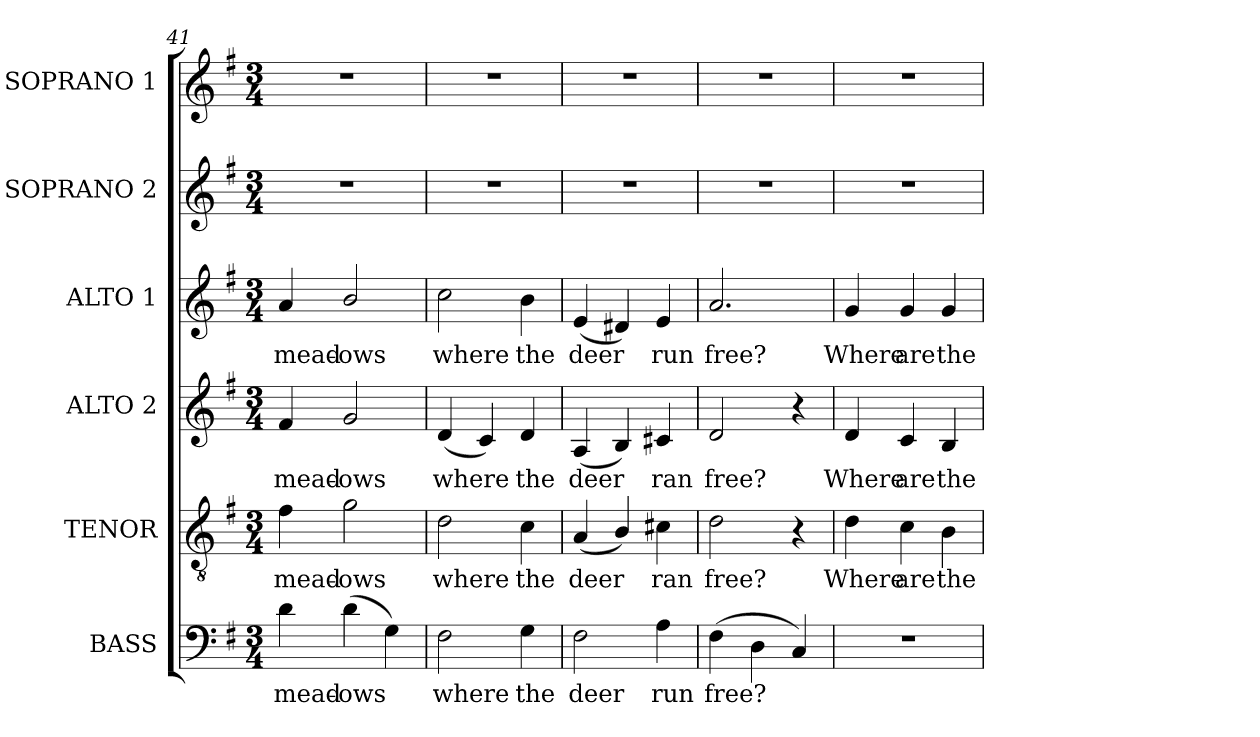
**kern	**text	**kern	**text	**kern	**text	**kern	**text	**kern	**kern
*part6	*part6	*part5	*part5	*part4	*part4	*part3	*part3	*part2	*part1
*staff6	*staff6	*staff5	*staff5	*staff4	*staff4	*staff3	*staff3	*staff2	*staff1
*I"BASS	*	*I"TENOR	*	*I"ALTO 2	*	*I"ALTO 1	*	*I"SOPRANO 2	*I"SOPRANO 1
*I'B.	*	*I'T.	*	*I'A.2	*	*I'A.1	*	*I'S.2	*I'S.1
*clefF4	*	*clefGv2	*	*clefG2	*	*clefG2	*	*clefG2	*clefG2
*	*	*ITrd7c12	*	*	*	*	*	*	*
*k[f#]	*	*k[f#]	*	*k[f#]	*	*k[f#]	*	*k[f#]	*k[f#]
*G:	*	*G:	*	*G:	*	*G:	*	*G:	*G:
*M3/4	*	*M3/4	*	*M3/4	*	*M3/4	*	*M3/4	*M3/4
=41	=41	=41	=41	=41	=41	=41	=41	=41	=41
!	!LO:LY:b:color=#000000	!	!	!	!	!	!	!	!
!	!	!	!LO:LY:b:color=#000000	!	!	!	!	!	!
!	!	!	!	!	!LO:LY:b:color=#000000	!	!	!	!
!	!	!	!	!	!	!	!LO:LY:b:color=#000000	!LO:N:vis=1	!LO:N:vis=1
4di\	mead-	4F#i\	mead-	4f#i/	mead-	4ai/	mead-	2.r	2.r
!	!LO:LY:b:color=#000000	!	!	!	!	!	!	!	!
!	!	!	!LO:LY:b:color=#000000	!	!	!	!	!	!
!	!	!	!	!	!LO:LY:b:color=#000000	!	!	!	!
!	!	!	!	!	!	!	!LO:LY:b:color=#000000	!	!
(4di\	-ows	2Gi\	-ows	2gi/	-ows	2bi/	-ows	.	.
4Gi\)	.	.	.	.	.	.	.	.	.
=42	=42	=42	=42	=42	=42	=42	=42	=42	=42
!	!LO:LY:b:color=#000000	!	!	!	!	!	!	!	!
!	!	!	!LO:LY:b:color=#000000	!	!	!	!	!	!
!	!	!	!	!	!LO:LY:b:color=#000000	!	!	!	!
!	!	!	!	!	!	!	!LO:LY:b:color=#000000	!LO:N:vis=1	!LO:N:vis=1
2F#i\	where	2Di\	where	(4di/	where	2cci\	where	2.r	2.r
.	.	.	.	4ci/)	.	.	.	.	.
!	!LO:LY:b:color=#000000	!	!	!	!	!	!	!	!
!	!	!	!LO:LY:b:color=#000000	!	!	!	!	!	!
!	!	!	!	!	!LO:LY:b:color=#000000	!	!	!	!
!	!	!	!	!	!	!	!LO:LY:b:color=#000000	!	!
4Gi\	the	4Ci\	the	4di/	the	4bi\	the	.	.
=43	=43	=43	=43	=43	=43	=43	=43	=43	=43
!	!LO:LY:b:color=#000000	!	!	!	!	!	!	!	!
!	!	!	!LO:LY:b:color=#000000	!	!	!	!	!	!
!	!	!	!	!	!LO:LY:b:color=#000000	!	!	!	!
!	!	!	!	!	!	!	!LO:LY:b:color=#000000	!LO:N:vis=1	!LO:N:vis=1
2F#i\	deer	(4AAi/	deer	(4Ai/	deer	(4ei/	deer	2.r	2.r
.	.	4BBi/)	.	4Bi/)	.	4d#Xi/)	.	.	.
!	!LO:LY:b:color=#000000	!	!	!	!	!	!	!	!
!	!	!	!LO:LY:b:color=#000000	!	!	!	!	!	!
!	!	!	!	!	!LO:LY:b:color=#000000	!	!	!	!
!	!	!	!	!	!	!	!LO:LY:b:color=#000000	!	!
4Ai\	run	4C#Xi\	ran	4c#Xi/	ran	4ei/	run	.	.
=44	=44	=44	=44	=44	=44	=44	=44	=44	=44
!	!LO:LY:b:color=#000000	!	!	!	!	!	!	!	!
!	!	!	!LO:LY:b:color=#000000	!	!	!	!	!	!
!	!	!	!	!	!LO:LY:b:color=#000000	!	!	!	!
!	!	!	!	!	!	!	!LO:LY:b:color=#000000	!LO:N:vis=1	!LO:N:vis=1
(4F#i\	free?	2Di\	free?	2di/	free?	2.ai/	free?	2.r	2.r
4Di\	.	.	.	.	.	.	.	.	.
4Ci/)	.	4r	.	4r	.	.	.	.	.
=45	=45	=45	=45	=45	=45	=45	=45	=45	=45
!LO:N:vis=1	!	!	!	!	!	!	!	!	!
!	!	!	!LO:LY:b:color=#000000	!	!	!	!	!	!
!	!	!	!	!	!LO:LY:b:color=#000000	!	!	!	!
!	!	!	!	!	!	!	!LO:LY:b:color=#000000	!LO:N:vis=1	!LO:N:vis=1
2.r	.	4Di\	Where	4di/	Where	4gi/	Where	2.r	2.r
!	!	!	!LO:LY:b:color=#000000	!	!	!	!	!	!
!	!	!	!	!	!LO:LY:b:color=#000000	!	!	!	!
!	!	!	!	!	!	!	!LO:LY:b:color=#000000	!	!
.	.	4Ci\	are	4ci/	are	4gi/	are	.	.
!	!	!	!LO:LY:b:color=#000000	!	!	!	!	!	!
!	!	!	!	!	!LO:LY:b:color=#000000	!	!	!	!
!	!	!	!	!	!	!	!LO:LY:b:color=#000000	!	!
.	.	4BBi\	the	4Bi/	the	4gi/	the	.	.
=	=	=	=	=	=	=	=	=	=
*-	*-	*-	*-	*-	*-	*-	*-	*-	*-
